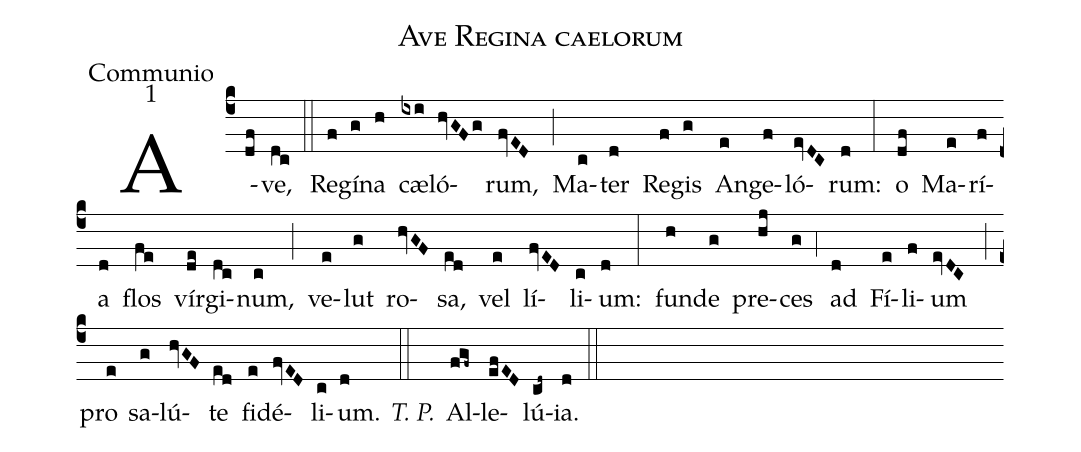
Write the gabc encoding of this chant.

name:Ave Regina caelorum;
office-part:Communio;
mode:1;
%%
(c4) A(df)ve,(dc) (::) Re(f)gí(g)na(h) cæ(ixi)ló(hvGFg)rum,(fvED) (;) Ma(c)ter(d) Re(f)gis(g) An(e)ge(f)ló(evDC)rum:(d) (:) o(df) Ma(e)rí(f)a(d) flos(fe) vír(de)gi(dc)num,(c) (;) ve(e)lut(g) ro(hvGF)sa,(ed) vel(e) lí(fvED)li(c)um:(d) (:) fun(h)de(g) pre(hj)ces(g) (;4) ad(d) Fí(e)li(f)um(evDC) (;) pro(e) sa(g)lú(hvGF)te(ed) fi(e)dé(fvED)li(c)um.(d) <i>T. P.</i>(::) Al(fgf~)le(efED)lú(cd~)ia.(d) (::)
